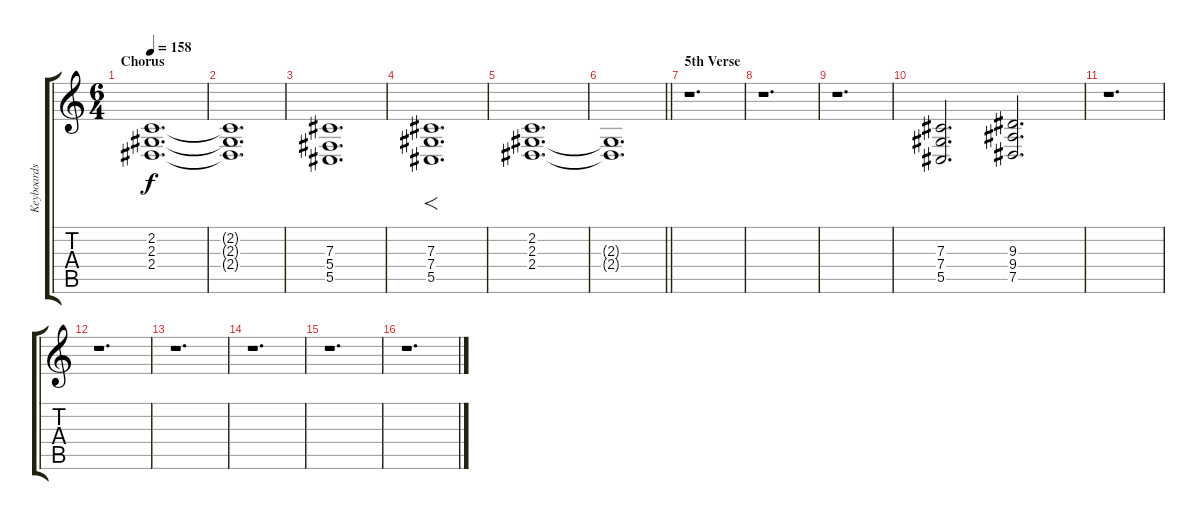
\track ("Keyboards" "Keyboards") {instrument stringensemble2}
\staff {score tabs}
\tuning (Eb4 Bb3 Gb3 Db3 Ab2 Eb2) {hide}
\ts (6 4)
\section ("" "Chorus")
\tempo 158
\clef g2
\ks c
(2.2 2.3 2.4).1{d dy f volume 7 instrument stringensemble1} |
(2.2{t} 2.3{t} 2.4{t}).1{d} |
(7.3 5.4 5.5).1{d} |
(7.3 7.4 5.5).1{f d} |
(2.2 2.3 2.4).1{d} |
\barLineRight lightlight
(2.3{t} 2.4{t}).1{d} |
\section ("" "5th Verse")
r.1{d} |
r.1{d} |
r.1{d} |
(7.3 7.4 5.5).2{d volume 8 instrument stringensemble2} (9.3 9.4 7.5).2{d} |
r.1{d} |
r.1{d} |
r.1{d} |
r.1{d} |
r.1{d} |
r.1{d}
